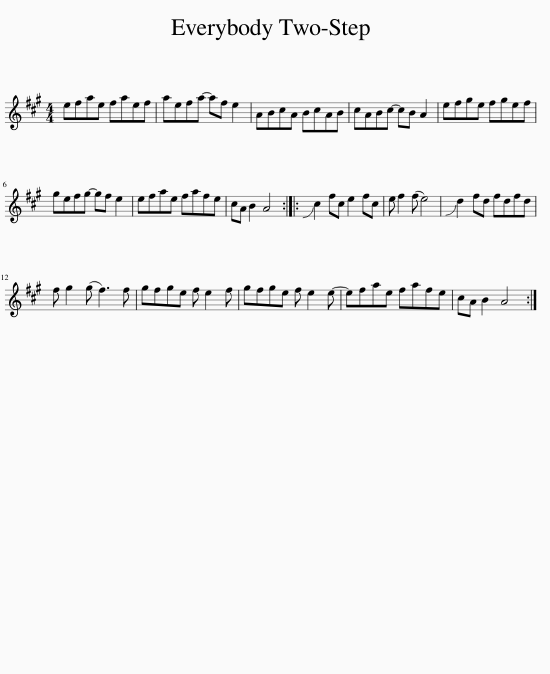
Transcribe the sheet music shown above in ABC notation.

X:1
L:1/8
M:4/4
I:linebreak $
K:A
V:1 treble
V:1
 efae faef | aefa- af e2 | ABcA BcAB | cABc- cB A2 | efge fgef |$ %5
 gefg- gf e2 | efae fafe | cA B2 A4 :: !slide!c2 fc e2 fc | e f2 (f e4) | %10
 !slide!d2 fd fdfd |$ f g2 (g f3) f | gfge f e2 f | gfge f e2 e- | efae fafe | %15
 cA B2 A4 :| %16
